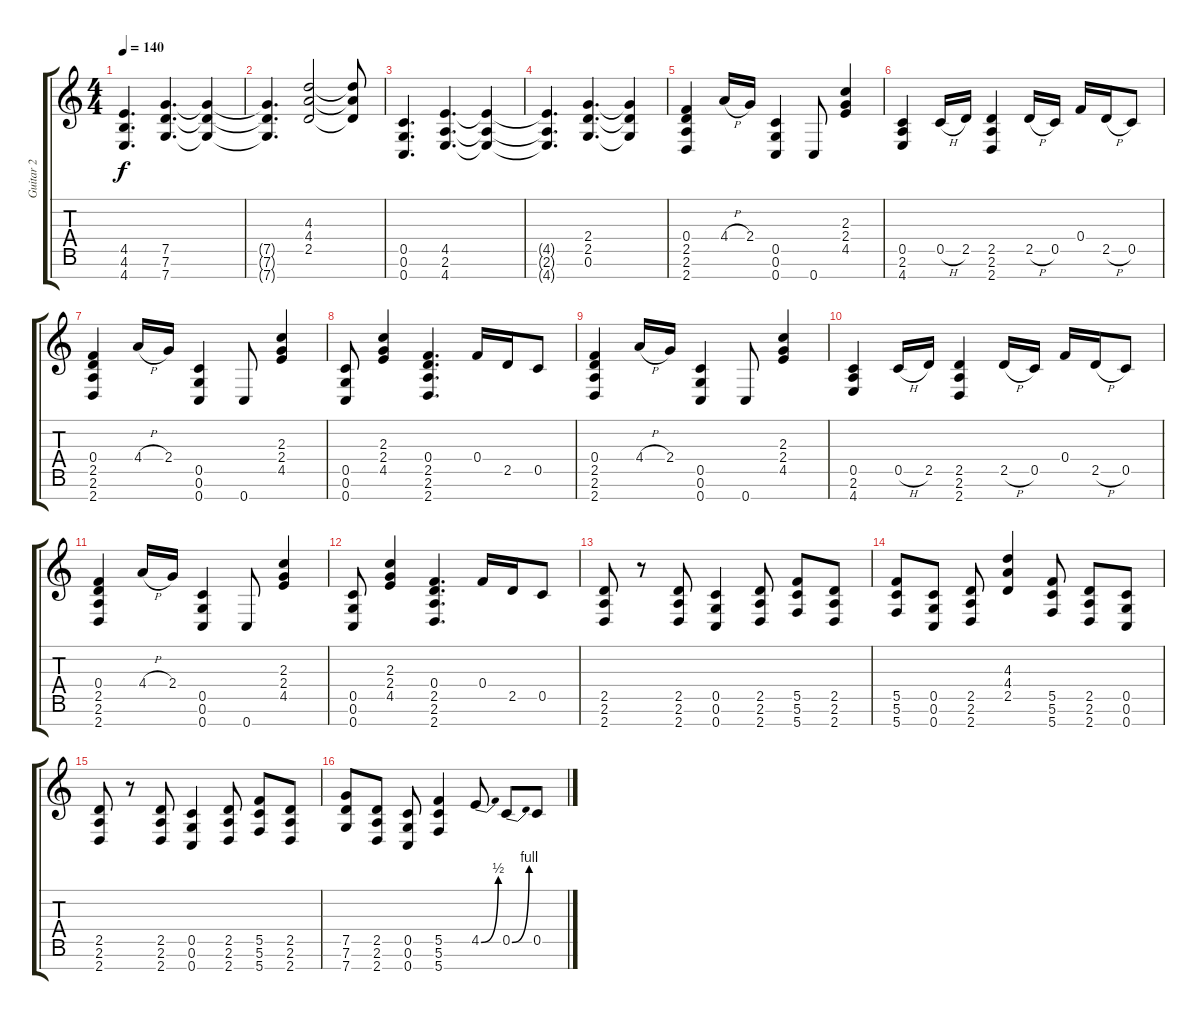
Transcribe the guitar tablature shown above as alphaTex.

\track ("Guitar 2" "Guitar 2") {solo instrument overdrivenguitar}
\staff {score tabs}
\tuning (G4 Eb4 Bb3 F3 C3 G2 C2) {hide}
\ts (4 4)
\tempo 140
\clef g2
\ks c
(4.5 4.6 4.7).4{d dy f} (7.5 7.6 7.7).4{d} (7.5{t} 7.6{t} 7.7{t}).4 |
(7.5{t} 7.6{t} 7.7{t}).4{d} (4.3 4.4 2.5).2 (4.3{t} 4.4{t} 2.5{t}).8 |
(0.5 0.6 0.7).4{d} (4.5 2.6 4.7).4{d} (4.5{t} 2.6{t} 4.7{t}).4 |
(4.5{t} 2.6{t} 4.7{t}).4{d} (2.4 2.5 0.6).4{d} (2.4{t} 2.5{t} 0.6{t}).4 |
(0.4 2.5 2.6 2.7).4 4.4{h}.16 2.4.16 (0.5 0.6 0.7).4 0.7.8 (2.3 2.4 4.5).4 |
(0.5 2.6 4.7).4 0.5{h}.16 2.5.16 (2.5 2.6 2.7).4 2.5{h}.16 0.5.16 0.4.16 2.5{h}.16 0.5.8 |
(0.4 2.5 2.6 2.7).4 4.4{h}.16 2.4.16 (0.5 0.6 0.7).4 0.7.8 (2.3 2.4 4.5).4 |
(0.5 0.6 0.7).8 (2.3 2.4 4.5).4 (0.4 2.5 2.6 2.7).4{d} 0.4.16 2.5.16 0.5.8 |
(0.4 2.5 2.6 2.7).4 4.4{h}.16 2.4.16 (0.5 0.6 0.7).4 0.7.8 (2.3 2.4 4.5).4 |
(0.5 2.6 4.7).4 0.5{h}.16 2.5.16 (2.5 2.6 2.7).4 2.5{h}.16 0.5.16 0.4.16 2.5{h}.16 0.5.8 |
(0.4 2.5 2.6 2.7).4 4.4{h}.16 2.4.16 (0.5 0.6 0.7).4 0.7.8 (2.3 2.4 4.5).4 |
(0.5 0.6 0.7).8 (2.3 2.4 4.5).4 (0.4 2.5 2.6 2.7).4{d} 0.4.16 2.5.16 0.5.8 |
(2.5 2.6 2.7).8 r.8 (2.5 2.6 2.7).8 (0.5 0.6 0.7).4 (2.5 2.6 2.7).8 (5.5 5.6 5.7).8 (2.5 2.6 2.7).8 |
(5.5 5.6 5.7).8 (0.5 0.6 0.7).8 (2.5 2.6 2.7).8 (4.3 4.4 2.5).4 (5.5 5.6 5.7).8 (2.5 2.6 2.7).8 (0.5 0.6 0.7).8 |
(2.5 2.6 2.7).8 r.8 (2.5 2.6 2.7).8 (0.5 0.6 0.7).4 (2.5 2.6 2.7).8 (5.5 5.6 5.7).8 (2.5 2.6 2.7).8 |
(7.5 7.6 7.7).8 (2.5 2.6 2.7).8 (0.5 0.6 0.7).8 (5.5 5.6 5.7).4 4.5{be (bend 0 0 60 2)}.8 0.5{be (bend 0 0 60 4)}.8 0.5.8
